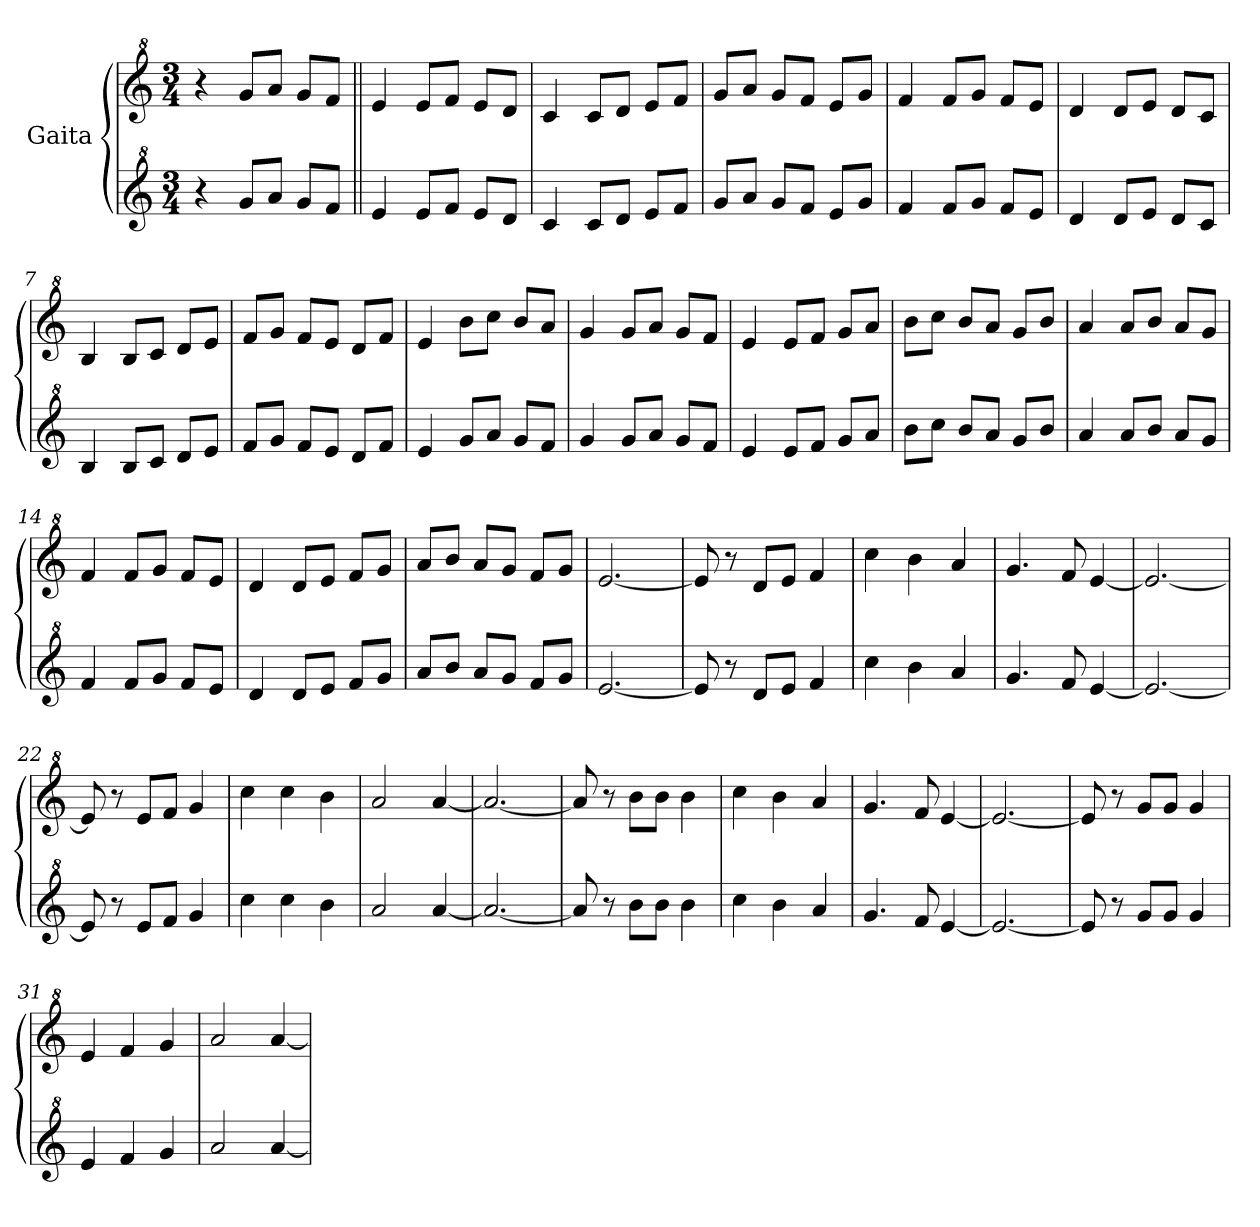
**kern	**kern
*part2	*part1
*staff2	*staff1
*I"Gaita	*I"Gaita
*clefG^2	*clefG^2
*k[]	*k[]
*M3/4	*M3/4
*MM200	*MM200
=1	=1
4r	4r
8gg/L	8gg/L
8aa/J	8aa/J
8gg/L	8gg/L
8ff/J	8ff/J
=2||	=2||
4ee/	4ee/
8ee/L	8ee/L
8ff/J	8ff/J
8ee/L	8ee/L
8dd/J	8dd/J
=3	=3
4cc/	4cc/
8cc/L	8cc/L
8dd/J	8dd/J
8ee/L	8ee/L
8ff/J	8ff/J
=4	=4
8gg/L	8gg/L
8aa/J	8aa/J
8gg/L	8gg/L
8ff/J	8ff/J
8ee/L	8ee/L
8gg/J	8gg/J
=5	=5
4ff/	4ff/
8ff/L	8ff/L
8gg/J	8gg/J
8ff/L	8ff/L
8ee/J	8ee/J
=6	=6
4dd/	4dd/
8dd/L	8dd/L
8ee/J	8ee/J
8dd/L	8dd/L
8cc/J	8cc/J
=7	=7
4b/	4b/
8b/L	8b/L
8cc/J	8cc/J
8dd/L	8dd/L
8ee/J	8ee/J
=8	=8
8ff/L	8ff/L
8gg/J	8gg/J
8ff/L	8ff/L
8ee/J	8ee/J
8dd/L	8dd/L
8ff/J	8ff/J
!!LO:LB:g=z
=9	=9
4ee/	4ee/
8gg/L	8bb\L
8aa/J	8ccc\J
8gg/L	8bb/L
8ff/J	8aa/J
=10	=10
4gg/	4gg/
8gg/L	8gg/L
8aa/J	8aa/J
8gg/L	8gg/L
8ff/J	8ff/J
=11	=11
4ee/	4ee/
8ee/L	8ee/L
8ff/J	8ff/J
8gg/L	8gg/L
8aa/J	8aa/J
=12	=12
8bb\L	8bb\L
8ccc\J	8ccc\J
8bb/L	8bb/L
8aa/J	8aa/J
8gg/L	8gg/L
8bb/J	8bb/J
=13	=13
4aa/	4aa/
8aa/L	8aa/L
8bb/J	8bb/J
8aa/L	8aa/L
8gg/J	8gg/J
=14	=14
4ff/	4ff/
8ff/L	8ff/L
8gg/J	8gg/J
8ff/L	8ff/L
8ee/J	8ee/J
=15	=15
4dd/	4dd/
8dd/L	8dd/L
8ee/J	8ee/J
8ff/L	8ff/L
8gg/J	8gg/J
=16	=16
8aa/L	8aa/L
8bb/J	8bb/J
8aa/L	8aa/L
8gg/J	8gg/J
8ff/L	8ff/L
8gg/J	8gg/J
=17	=17
[2.ee/	[2.ee/
!!LO:LB:g=z
=18	=18
8ee/]	8ee/]
8r	8r
8dd/L	8dd/L
8ee/J	8ee/J
4ff/	4ff/
=19	=19
4ccc\	4ccc\
4bb\	4bb\
4aa/	4aa/
=20	=20
4.gg/	4.gg/
8ff/	8ff/
[4ee/	[4ee/
=21	=21
2.ee/_	2.ee/_
=22	=22
8ee/]	8ee/]
8r	8r
8ee/L	8ee/L
8ff/J	8ff/J
4gg/	4gg/
=23	=23
4ccc\	4ccc\
4ccc\	4ccc\
4bb\	4bb\
=24	=24
2aa/	2aa/
[4aa/	[4aa/
=25	=25
2.aa/_	2.aa/_
=26	=26
8aa/]	8aa/]
8r	8r
8bb\L	8bb\L
8bb\J	8bb\J
4bb\	4bb\
=27	=27
4ccc\	4ccc\
4bb\	4bb\
4aa/	4aa/
=28	=28
4.gg/	4.gg/
8ff/	8ff/
[4ee/	[4ee/
!!LO:LB:g=z
=29	=29
2.ee/_	2.ee/_
=30	=30
8ee/]	8ee/]
8r	8r
8gg/L	8gg/L
8gg/J	8gg/J
4gg/	4gg/
=31	=31
4ee/	4ee/
4ff/	4ff/
4gg/	4gg/
=32	=32
2aa/	2aa/
[4aa/	[4aa/
=	=
*-	*-
